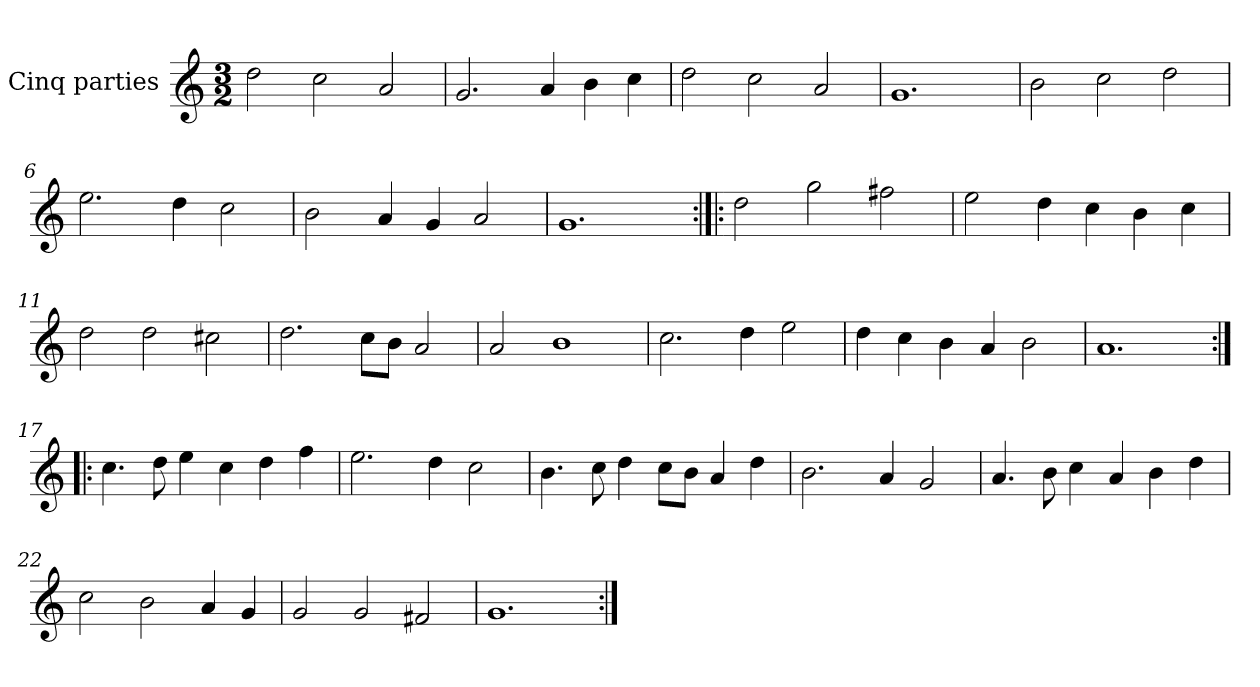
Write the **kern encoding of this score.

**kern
*part1
*staff1
*I"Cinq parties
*clefG2
*k[]
*M3/2
*MM180
=1
2dd\
2cc\
2a/
=2
2.g/
4a/
4b\
4cc\
=3
2dd\
2cc\
2a/
=4
1.g
=5
2b\
2cc\
2dd\
=6
2.ee\
4dd\
2cc\
=7
2b\
4a/
4g/
2a/
=8
1.g
=9:|!|:
2dd\
2gg\
2ff#X\
=10
2ee\
4dd\
4cc\
4b\
4cc\
=11
2dd\
2dd\
2cc#X\
=12
2.dd\
8cc\L
8b\J
2a/
=13
2a/
1b
=14
2.cc\
4dd\
2ee\
=15
4dd\
4cc\
4b\
4a/
2b\
=16
1.a
=17:|!|:
4.cc\
8dd\
4ee\
4cc\
4dd\
4ff\
=18
2.ee\
4dd\
2cc\
=19
4.b\
8cc\
4dd\
8cc\L
8b\J
4a/
4dd\
=20
2.b\
4a/
2g/
=21
4.a/
8b\
4cc\
4a/
4b\
4dd\
=22
2cc\
2b\
4a/
4g/
=23
2g/
2g/
2f#X/
=24
1.g
=:|!
*-
